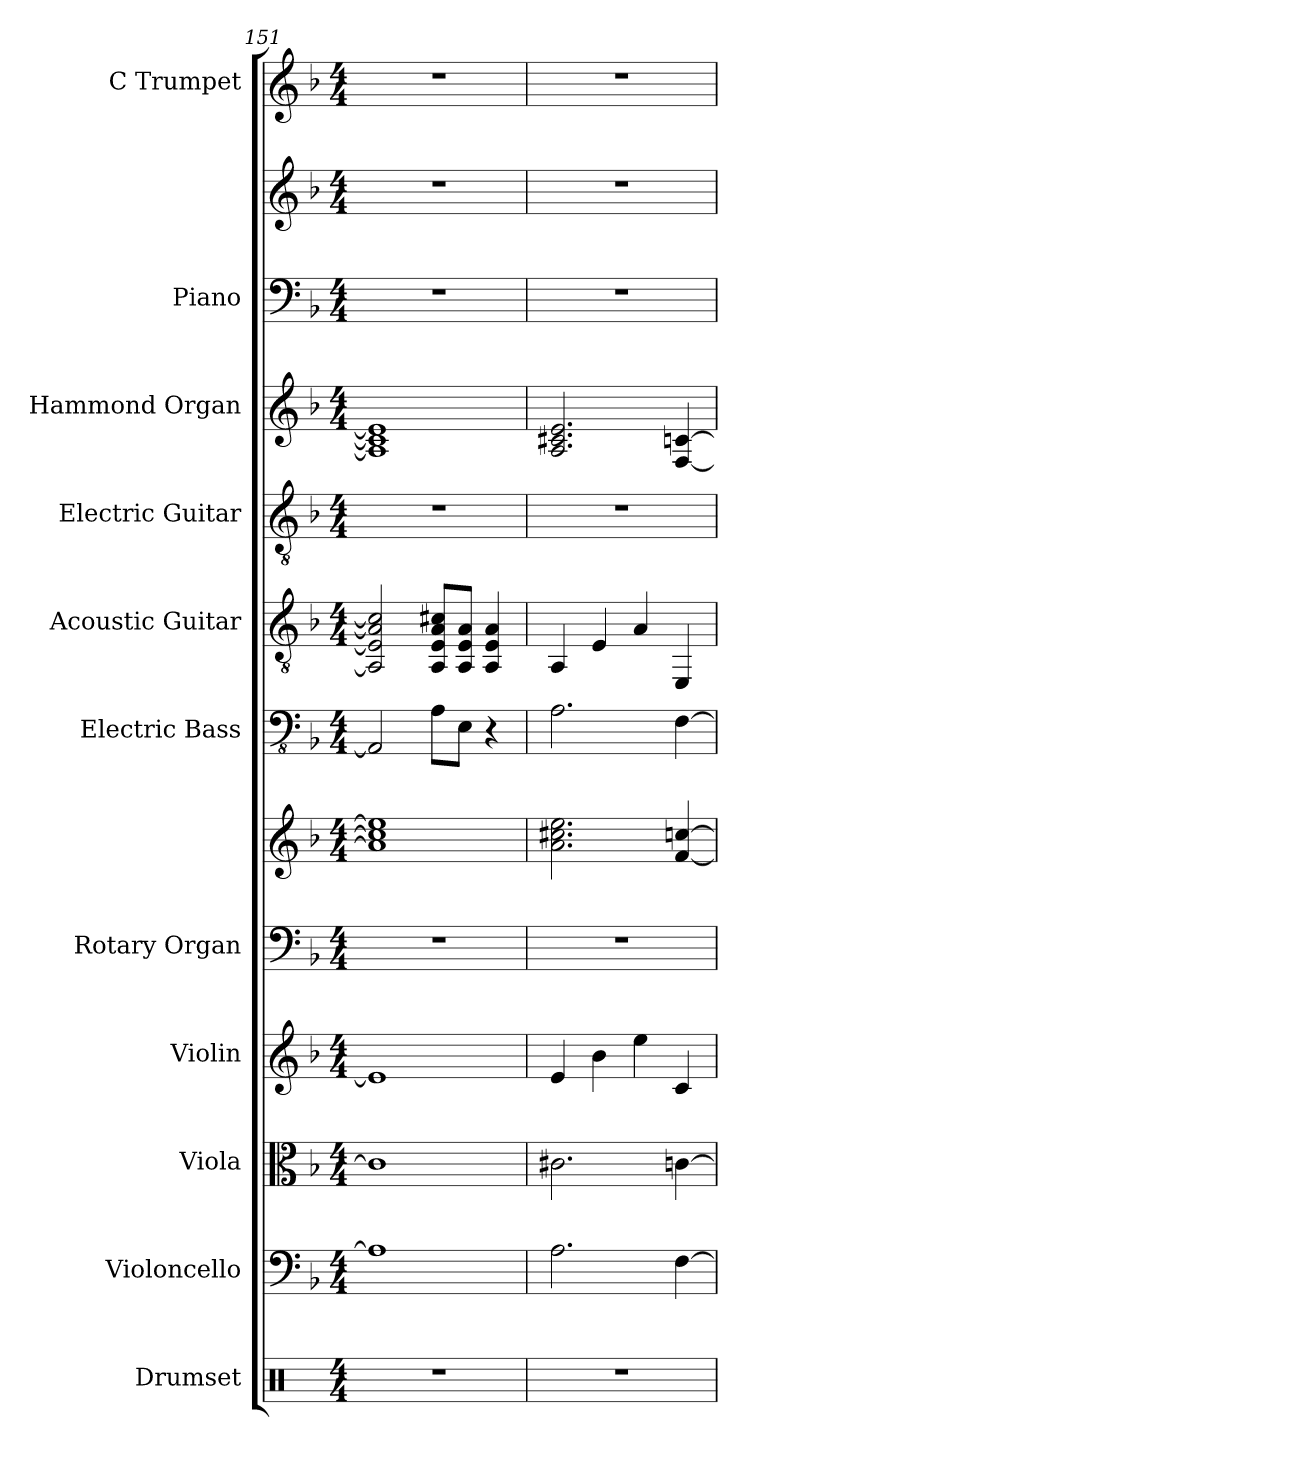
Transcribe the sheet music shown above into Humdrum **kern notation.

**kern	**kern	**kern	**kern	**kern	**kern	**kern	**kern	**kern	**kern	**kern	**kern	**kern
*part11	*part10	*part9	*part8	*part7	*part7	*part6	*part5	*part4	*part3	*part2	*part2	*part1
*staff13	*staff12	*staff11	*staff10	*staff9	*staff8	*staff7	*staff6	*staff5	*staff4	*staff3	*staff2	*staff1
*I"Drumset	*I"Violoncello	*I"Viola	*I"Violin	*I"Rotary Organ	*	*I"Electric Bass	*I"Acoustic Guitar	*I"Electric Guitar	*I"Hammond Organ	*I"Piano	*	*I"C Trumpet
*I'Drs.	*I'Vc.	*I'Vla.	*I'Vln.	*I'Rot. Org.	*	*I'El. B.	*I'Guit.	*I'El. Guit.	*I'Hm. Org.	*I'Pno.	*	*I'C Tpt.
*clefX	*clefF4	*clefC3	*clefG2	*clefF4	*clefG2	*clefFv4	*clefGv2	*clefGv2	*clefG2	*clefF4	*clefG2	*clefG2
*k[]	*k[b-]	*k[b-]	*k[b-]	*k[b-]	*k[b-]	*k[b-]	*k[b-]	*k[b-]	*k[b-]	*k[b-]	*k[b-]	*k[b-]
*M4/4	*M4/4	*M4/4	*M4/4	*M4/4	*M4/4	*M4/4	*M4/4	*M4/4	*M4/4	*M4/4	*M4/4	*M4/4
=151	=151	=151	=151	=151	=151	=151	=151	=151	=151	=151	=151	=151
1r	1A]	1c#]	1e]	1r	1a] 1cc#] 1ee]	2AAA/]	2AA/] 2E/] 2A/] 2c#/]	1r	1A] 1c#] 1e]	1r	1r	1r
.	.	.	.	.	.	8AA\L	8AA/ 8E/ 8A/ 8c#X/L	.	.	.	.	.
.	.	.	.	.	.	8EE\J	8AA/ 8E/ 8A/J	.	.	.	.	.
.	.	.	.	.	.	4r	4AA/ 4E/ 4A/	.	.	.	.	.
!!LO:PB:g=z
=152	=152	=152	=152	=152	=152	=152	=152	=152	=152	=152	=152	=152
1r	2.A\	2.c#X\	4e/	1r	2.a\ 2.cc#X\ 2.ee\	2.AA\	4AA/	1r	2.A/ 2.c#X/ 2.e/	1r	1r	1r
.	.	.	4b-\	.	.	.	4E/	.	.	.	.	.
.	.	.	4ee\	.	.	.	4A/	.	.	.	.	.
.	[4F\	[4cn\	4c/	.	[4f/ [4ccn/	[4FF\	4EE/	.	[4F/ [4cn/	.	.	.
=	=	=	=	=	=	=	=	=	=	=	=	=
*-	*-	*-	*-	*-	*-	*-	*-	*-	*-	*-	*-	*-
